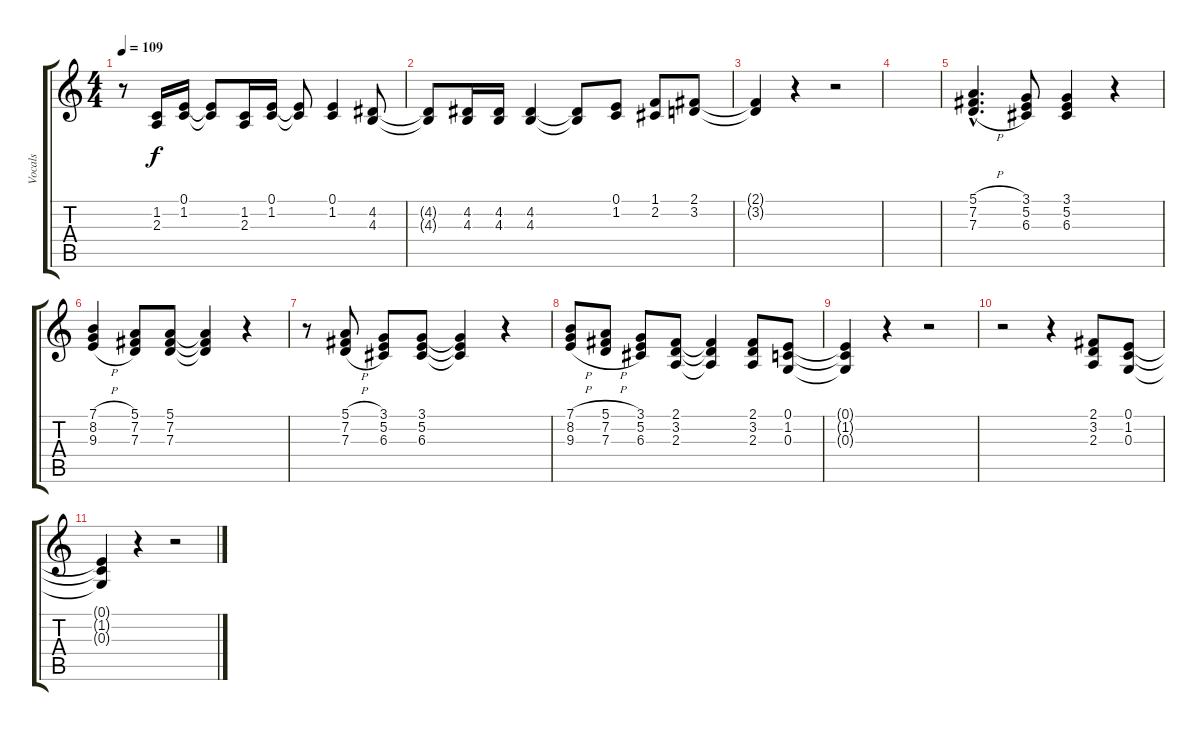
\track ("Vocals" "Vocals") {instrument choiraahs}
\staff {score tabs}
\tuning (E4 B3 G3 D3 A2 E2) {hide}
\ts (4 4)
\tempo 109
\clef g2
\ks c
r.8{dy f} (1.2 2.3).16 (0.1 1.2).16 (0.1{t} 1.2{t}).8 (1.2 2.3).16 (0.1 1.2).16 (0.1{t} 1.2{t}).8 (0.1 1.2).4 (4.2 4.3).8 |
(4.2{t} 4.3{t}).8 (4.2 4.3).16 (4.2 4.3).16 (4.2 4.3).4 (4.2{t} 4.3{t}).8 (0.1 1.2).8 (1.1 2.2).8 (2.1 3.2).8 |
(2.1{t} 3.2{t}).4 r.4 r.2 |
|
(5.1{h hac} 7.2{h hac} 7.3{h hac}).4{d} (3.1 5.2 6.3).8 (3.1 5.2 6.3).4 r.4 |
(7.1{h} 8.2{h} 9.3{h}).4 (5.1 7.2 7.3).8 (5.1 7.2 7.3).8 (5.1{t} 7.2{t} 7.3{t}).4 r.4 |
r.8 (5.1{h} 7.2{h} 7.3{h}).8 (3.1 5.2 6.3).8 (3.1 5.2 6.3).8 (3.1{t} 5.2{t} 6.3{t}).4 r.4 |
(7.1{h} 8.2{h} 9.3{h}).8 (5.1{h} 7.2{h} 7.3{h}).8 (3.1 5.2 6.3).8 (2.1 3.2 2.3).8 (2.1{t} 3.2{t} 2.3{t}).4 (2.1 3.2 2.3).8 (0.1 1.2 0.3).8 |
(0.1{t} 1.2{t} 0.3{t}).4 r.4 r.2 |
r.2 r.4 (2.1 3.2 2.3).8 (0.1 1.2 0.3).8 |
(0.1{t} 1.2{t} 0.3{t}).4 r.4 r.2
